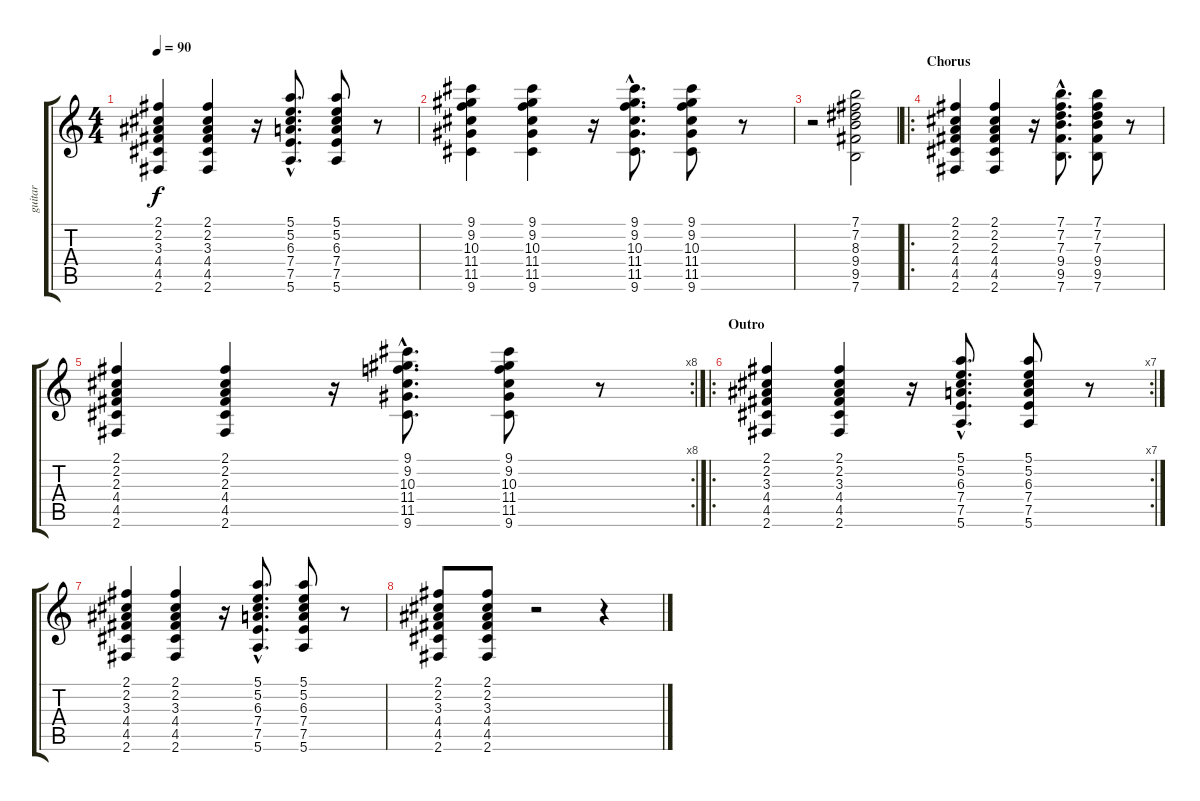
\track ("guitar" "guitar") {instrument acousticguitarsteel}
\staff {score tabs}
\tuning (E4 B3 G3 D3 A2 E2) {hide}
\ts (4 4)
\tempo 90
\clef g2
\ks c
(2.1 2.2 3.3 4.4 4.5 2.6).4{dy f} (2.1 2.2 3.3 4.4 4.5 2.6).4 r.16 (5.1{hac} 5.2{hac} 6.3{hac} 7.4{hac} 7.5{hac} 5.6{hac}).8{d} (5.1 5.2 6.3 7.4 7.5 5.6).8 r.8 |
(9.1 9.2 10.3 11.4 11.5 9.6).4 (9.1 9.2 10.3 11.4 11.5 9.6).4 r.16 (9.1{hac} 9.2{hac} 10.3{hac} 11.4{hac} 11.5{hac} 9.6{hac}).8{d} (9.1 9.2 10.3 11.4 11.5 9.6).8 r.8 |
r.2 (7.1 7.2 8.3 9.4 9.5 7.6).2 |
\ro
\section ("" "Chorus")
(2.1 2.2 2.3 4.4 4.5 2.6).4 (2.1 2.2 2.3 4.4 4.5 2.6).4 r.16 (7.1{hac} 7.2{hac} 7.3{hac} 9.4{hac} 9.5{hac} 7.6{hac}).8{d} (7.1 7.2 7.3 9.4 9.5 7.6).8 r.8 |
\rc 8
(2.1 2.2 2.3 4.4 4.5 2.6).4 (2.1 2.2 2.3 4.4 4.5 2.6).4 r.16 (9.1{hac} 9.2{hac} 10.3{hac} 11.4{hac} 11.5{hac} 9.6{hac}).8{d} (9.1 9.2 10.3 11.4 11.5 9.6).8 r.8 |
\ro
\rc 7
\section ("" "Outro")
(2.1 2.2 3.3 4.4 4.5 2.6).4 (2.1 2.2 3.3 4.4 4.5 2.6).4 r.16 (5.1{hac} 5.2{hac} 6.3{hac} 7.4{hac} 7.5{hac} 5.6{hac}).8{d} (5.1 5.2 6.3 7.4 7.5 5.6).8 r.8 |
(2.1 2.2 3.3 4.4 4.5 2.6).4 (2.1 2.2 3.3 4.4 4.5 2.6).4 r.16 (5.1{hac} 5.2{hac} 6.3{hac} 7.4{hac} 7.5{hac} 5.6{hac}).8{d} (5.1 5.2 6.3 7.4 7.5 5.6).8 r.8 |
(2.1 2.2 3.3 4.4 4.5 2.6).8 (2.1 2.2 3.3 4.4 4.5 2.6).8 r.2 r.4
